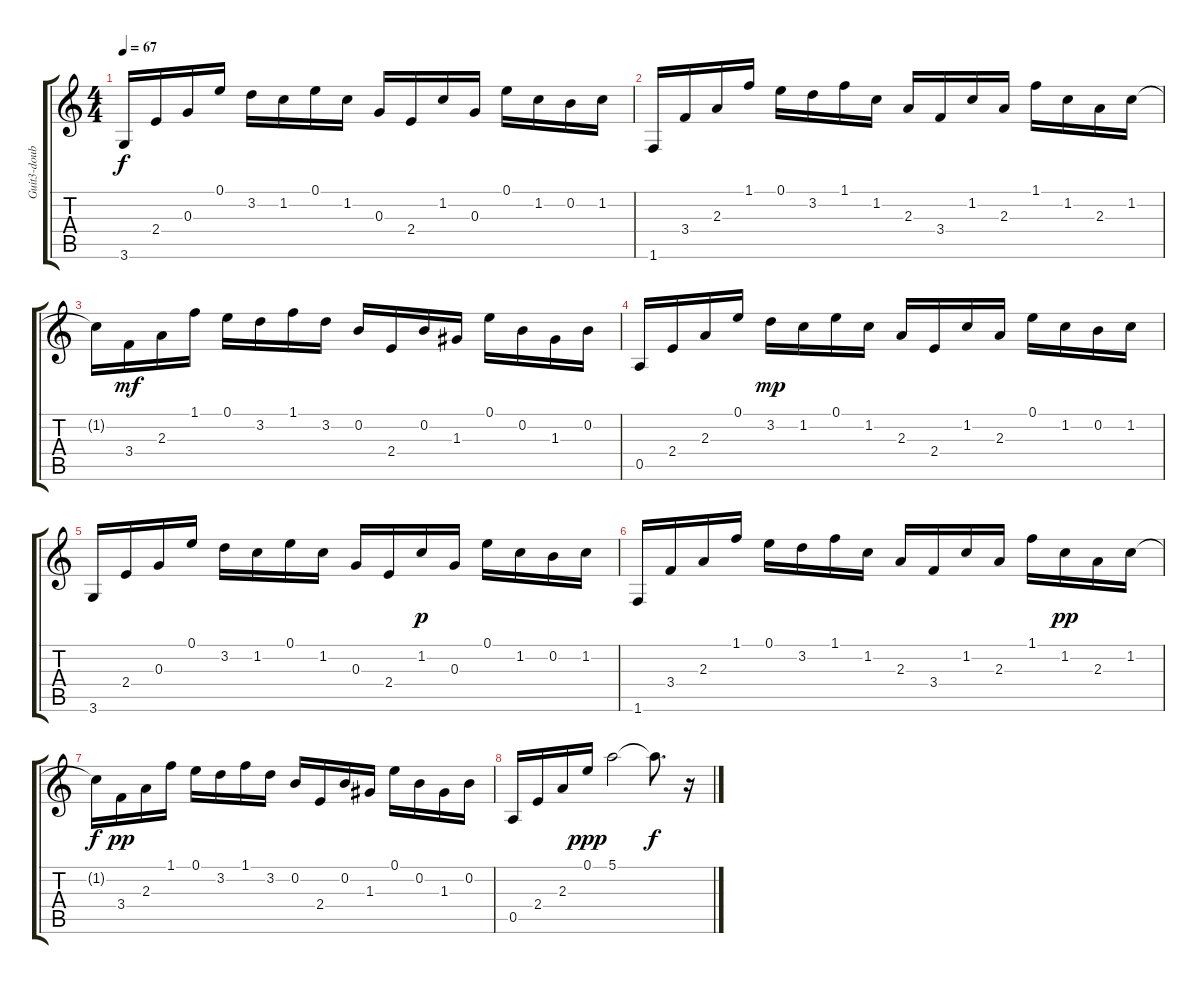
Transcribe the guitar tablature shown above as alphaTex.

\track ("Guit3-double" "Guit3-doub") {instrument acousticguitarsteel}
\staff {score tabs}
\tuning (E4 B3 G3 D3 A2 E2) {hide}
\ts (4 4)
\tempo 67
\clef g2
\ks c
3.6.16{dy f} 2.4.16 0.3.16 0.1.16 3.2.16 1.2.16 0.1.16 1.2.16 0.3.16 2.4.16 1.2.16 0.3.16 0.1.16 1.2.16 0.2.16 1.2.16 |
1.6.16 3.4.16 2.3.16 1.1.16 0.1.16 3.2.16 1.1.16 1.2.16 2.3.16 3.4.16 1.2.16 2.3.16 1.1.16 1.2.16 2.3.16 1.2.16 |
1.2{t}.16 3.4.16{dy mf} 2.3.16 1.1.16 0.1.16 3.2.16 1.1.16 3.2.16 0.2.16 2.4.16 0.2.16 1.3.16 0.1.16 0.2.16 1.3.16 0.2.16 |
0.5.16 2.4.16 2.3.16 0.1.16 3.2.16{dy mp} 1.2.16 0.1.16 1.2.16 2.3.16 2.4.16 1.2.16 2.3.16 0.1.16 1.2.16 0.2.16 1.2.16 |
3.6.16 2.4.16 0.3.16 0.1.16 3.2.16 1.2.16 0.1.16 1.2.16 0.3.16 2.4.16 1.2.16{dy p} 0.3.16 0.1.16 1.2.16 0.2.16 1.2.16 |
1.6.16 3.4.16 2.3.16 1.1.16 0.1.16 3.2.16 1.1.16 1.2.16 2.3.16 3.4.16 1.2.16 2.3.16 1.1.16 1.2.16{dy pp} 2.3.16 1.2.16 |
1.2{t}.16{dy f} 3.4.16{dy pp} 2.3.16 1.1.16 0.1.16 3.2.16 1.1.16 3.2.16 0.2.16 2.4.16 0.2.16 1.3.16 0.1.16 0.2.16 1.3.16 0.2.16 |
0.5.16 2.4.16 2.3.16 0.1.16{dy ppp} 5.1.2 5.1{t}.8{d dy f} r.16
